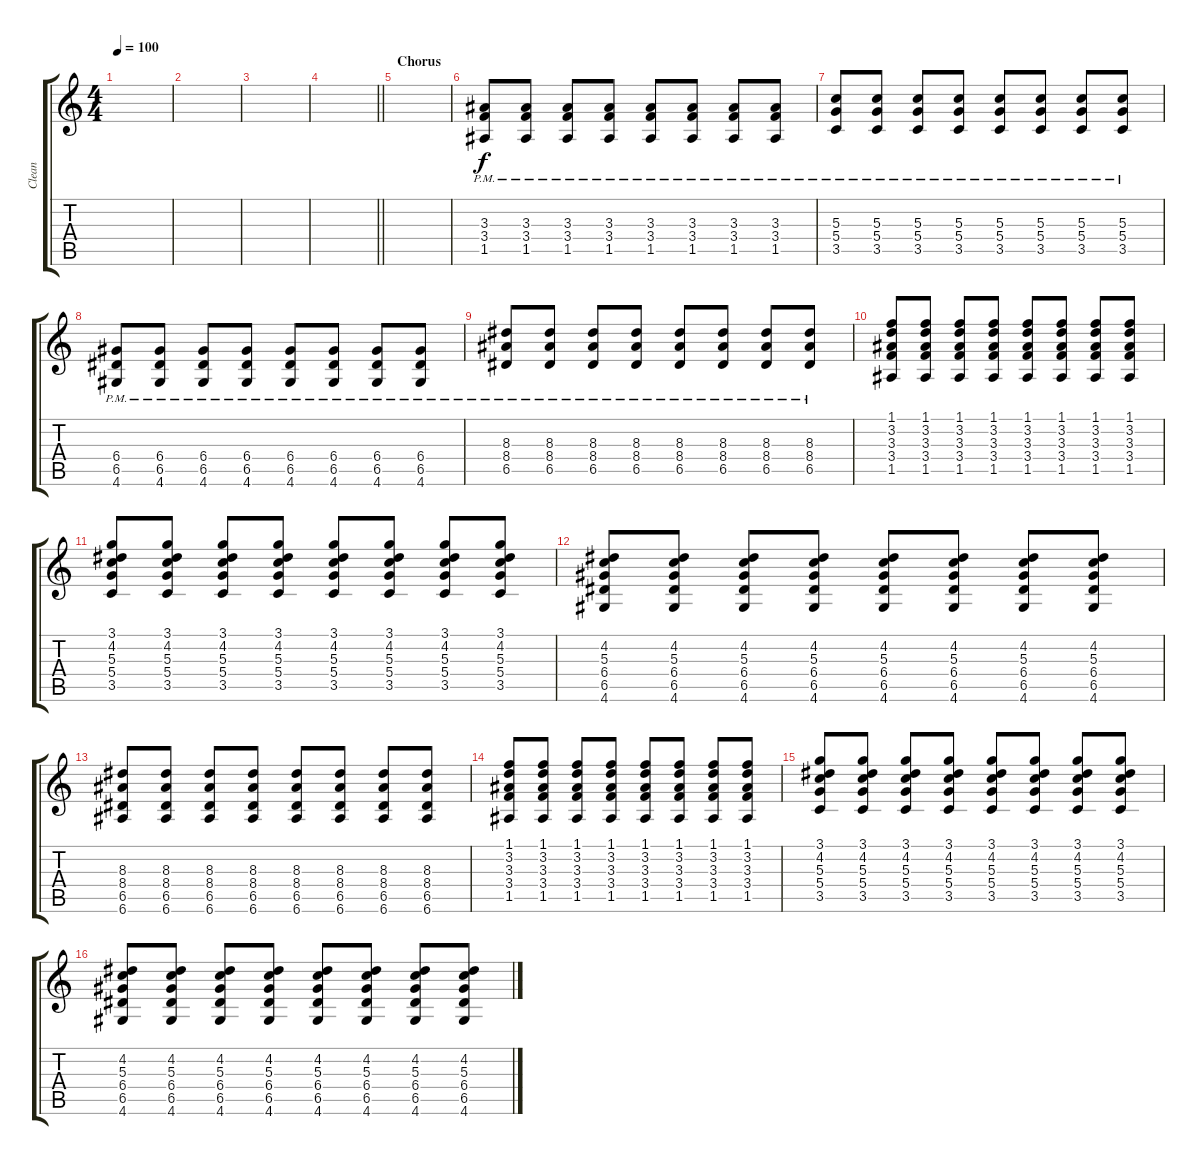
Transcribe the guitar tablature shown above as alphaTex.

\track ("Clean" "Clean") {instrument electricguitarclean}
\staff {score tabs}
\tuning (E4 B3 G3 D3 A2 E2) {hide}
\ts (4 4)
\tempo 100
\clef g2
\ks c
|
|
|
\barLineRight lightlight
|
\section ("" "Chorus")
|
(3.3{pm} 3.4{pm} 1.5{pm}).8 (3.3{pm} 3.4{pm} 1.5{pm}).8 (3.3{pm} 3.4{pm} 1.5{pm}).8 (3.3{pm} 3.4{pm} 1.5{pm}).8 (3.3{pm} 3.4{pm} 1.5{pm}).8 (3.3{pm} 3.4{pm} 1.5{pm}).8 (3.3{pm} 3.4{pm} 1.5{pm}).8 (3.3{pm} 3.4{pm} 1.5{pm}).8 |
(5.3{pm} 5.4{pm} 3.5{pm}).8 (5.3{pm} 5.4{pm} 3.5{pm}).8 (5.3{pm} 5.4{pm} 3.5{pm}).8 (5.3{pm} 5.4{pm} 3.5{pm}).8 (5.3{pm} 5.4{pm} 3.5{pm}).8 (5.3{pm} 5.4{pm} 3.5{pm}).8 (5.3{pm} 5.4{pm} 3.5{pm}).8 (5.3{pm} 5.4{pm} 3.5{pm}).8 |
(6.4{pm} 6.5{pm} 4.6{pm}).8 (6.4{pm} 6.5{pm} 4.6{pm}).8 (6.4{pm} 6.5{pm} 4.6{pm}).8 (6.4{pm} 6.5{pm} 4.6{pm}).8 (6.4{pm} 6.5{pm} 4.6{pm}).8 (6.4{pm} 6.5{pm} 4.6{pm}).8 (6.4{pm} 6.5{pm} 4.6{pm}).8 (6.4{pm} 6.5{pm} 4.6{pm}).8 |
(8.3{pm} 8.4{pm} 6.5{pm}).8 (8.3{pm} 8.4{pm} 6.5{pm}).8 (8.3{pm} 8.4{pm} 6.5{pm}).8 (8.3{pm} 8.4{pm} 6.5{pm}).8 (8.3{pm} 8.4{pm} 6.5{pm}).8 (8.3{pm} 8.4{pm} 6.5{pm}).8 (8.3{pm} 8.4{pm} 6.5{pm}).8 (8.3{pm} 8.4{pm} 6.5{pm}).8 |
(1.1 3.2 3.3 3.4 1.5).8 (1.1 3.2 3.3 3.4 1.5).8 (1.1 3.2 3.3 3.4 1.5).8 (1.1 3.2 3.3 3.4 1.5).8 (1.1 3.2 3.3 3.4 1.5).8 (1.1 3.2 3.3 3.4 1.5).8 (1.1 3.2 3.3 3.4 1.5).8 (1.1 3.2 3.3 3.4 1.5).8 |
(3.1 4.2 5.3 5.4 3.5).8 (3.1 4.2 5.3 5.4 3.5).8 (3.1 4.2 5.3 5.4 3.5).8 (3.1 4.2 5.3 5.4 3.5).8 (3.1 4.2 5.3 5.4 3.5).8 (3.1 4.2 5.3 5.4 3.5).8 (3.1 4.2 5.3 5.4 3.5).8 (3.1 4.2 5.3 5.4 3.5).8 |
(4.2 5.3 6.4 6.5 4.6).8 (4.2 5.3 6.4 6.5 4.6).8 (4.2 5.3 6.4 6.5 4.6).8 (4.2 5.3 6.4 6.5 4.6).8 (4.2 5.3 6.4 6.5 4.6).8 (4.2 5.3 6.4 6.5 4.6).8 (4.2 5.3 6.4 6.5 4.6).8 (4.2 5.3 6.4 6.5 4.6).8 |
(8.3 8.4 6.5 6.6).8 (8.3 8.4 6.5 6.6).8 (8.3 8.4 6.5 6.6).8 (8.3 8.4 6.5 6.6).8 (8.3 8.4 6.5 6.6).8 (8.3 8.4 6.5 6.6).8 (8.3 8.4 6.5 6.6).8 (8.3 8.4 6.5 6.6).8 |
(1.1 3.2 3.3 3.4 1.5).8 (1.1 3.2 3.3 3.4 1.5).8 (1.1 3.2 3.3 3.4 1.5).8 (1.1 3.2 3.3 3.4 1.5).8 (1.1 3.2 3.3 3.4 1.5).8 (1.1 3.2 3.3 3.4 1.5).8 (1.1 3.2 3.3 3.4 1.5).8 (1.1 3.2 3.3 3.4 1.5).8 |
(3.1 4.2 5.3 5.4 3.5).8 (3.1 4.2 5.3 5.4 3.5).8 (3.1 4.2 5.3 5.4 3.5).8 (3.1 4.2 5.3 5.4 3.5).8 (3.1 4.2 5.3 5.4 3.5).8 (3.1 4.2 5.3 5.4 3.5).8 (3.1 4.2 5.3 5.4 3.5).8 (3.1 4.2 5.3 5.4 3.5).8 |
(4.2 5.3 6.4 6.5 4.6).8 (4.2 5.3 6.4 6.5 4.6).8 (4.2 5.3 6.4 6.5 4.6).8 (4.2 5.3 6.4 6.5 4.6).8 (4.2 5.3 6.4 6.5 4.6).8 (4.2 5.3 6.4 6.5 4.6).8 (4.2 5.3 6.4 6.5 4.6).8 (4.2 5.3 6.4 6.5 4.6).8
